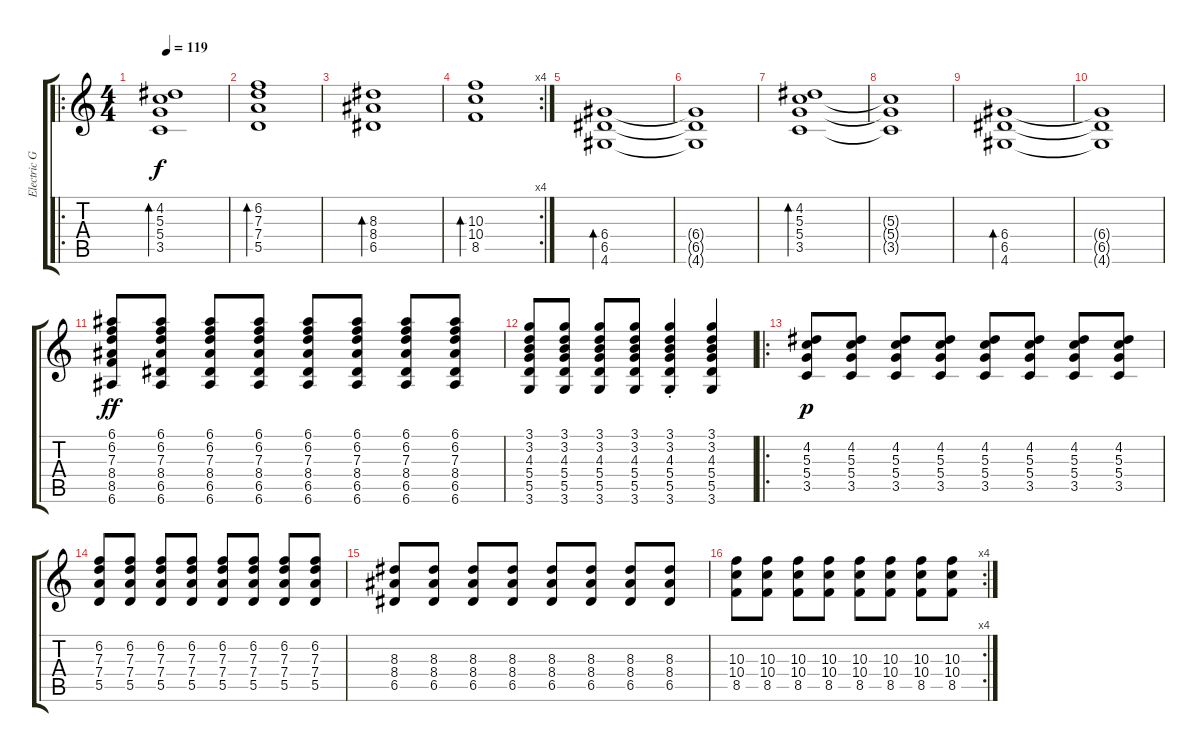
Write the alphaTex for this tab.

\track ("Electric Guitar" "Electric G") {instrument electricguitarclean}
\staff {score tabs}
\tuning (E4 B3 G3 D3 A2 E2) {hide}
\ro
\ts (4 4)
\tempo 119
\clef g2
\ks c
(4.2 5.3 5.4 3.5).1{bd 30 dy f instrument electricguitarclean} |
(6.2 7.3 7.4 5.5).1{bd 30} |
(8.3 8.4 6.5).1{bd 30} |
\rc 4
(10.3 10.4 8.5).1{bd 30} |
(6.4 6.5 4.6).1{bd 30} |
(6.4{t} 6.5{t} 4.6{t}).1 |
(4.2 5.3 5.4 3.5).1{bd 30} |
(5.3{t} 5.4{t} 3.5{t}).1 |
(6.4 6.5 4.6).1{bd 30} |
(6.4{t} 6.5{t} 4.6{t}).1 |
(6.1 6.2 7.3 8.4 8.5 6.6).8{dy ff} (6.1 6.2 7.3 8.4 6.5 6.6).8 (6.1 6.2 7.3 8.4 6.5 6.6).8 (6.1 6.2 7.3 8.4 6.5 6.6).8 (6.1 6.2 7.3 8.4 6.5 6.6).8 (6.1 6.2 7.3 8.4 6.5 6.6).8 (6.1 6.2 7.3 8.4 6.5 6.6).8 (6.1 6.2 7.3 8.4 6.5 6.6).8 |
(3.1 3.2 4.3 5.4 5.5 3.6).8 (3.1 3.2 4.3 5.4 5.5 3.6).8 (3.1 3.2 4.3 5.4 5.5 3.6).8 (3.1 3.2 4.3 5.4 5.5 3.6).8 (3.1{st} 3.2{st} 4.3{st} 5.4{st} 5.5{st} 3.6{st}).4 (3.1 3.2 4.3 5.4 5.5 3.6).4 |
\ro
(4.2 5.3 5.4 3.5).8{dy p} (4.2 5.3 5.4 3.5).8 (4.2 5.3 5.4 3.5).8 (4.2 5.3 5.4 3.5).8 (4.2 5.3 5.4 3.5).8 (4.2 5.3 5.4 3.5).8 (4.2 5.3 5.4 3.5).8 (4.2 5.3 5.4 3.5).8 |
(6.2 7.3 7.4 5.5).8 (6.2 7.3 7.4 5.5).8 (6.2 7.3 7.4 5.5).8 (6.2 7.3 7.4 5.5).8 (6.2 7.3 7.4 5.5).8 (6.2 7.3 7.4 5.5).8 (6.2 7.3 7.4 5.5).8 (6.2 7.3 7.4 5.5).8 |
(8.3 8.4 6.5).8 (8.3 8.4 6.5).8 (8.3 8.4 6.5).8 (8.3 8.4 6.5).8 (8.3 8.4 6.5).8 (8.3 8.4 6.5).8 (8.3 8.4 6.5).8 (8.3 8.4 6.5).8 |
\rc 4
(10.3 10.4 8.5).8 (10.3 10.4 8.5).8 (10.3 10.4 8.5).8 (10.3 10.4 8.5).8 (10.3 10.4 8.5).8 (10.3 10.4 8.5).8 (10.3 10.4 8.5).8 (10.3 10.4 8.5).8
